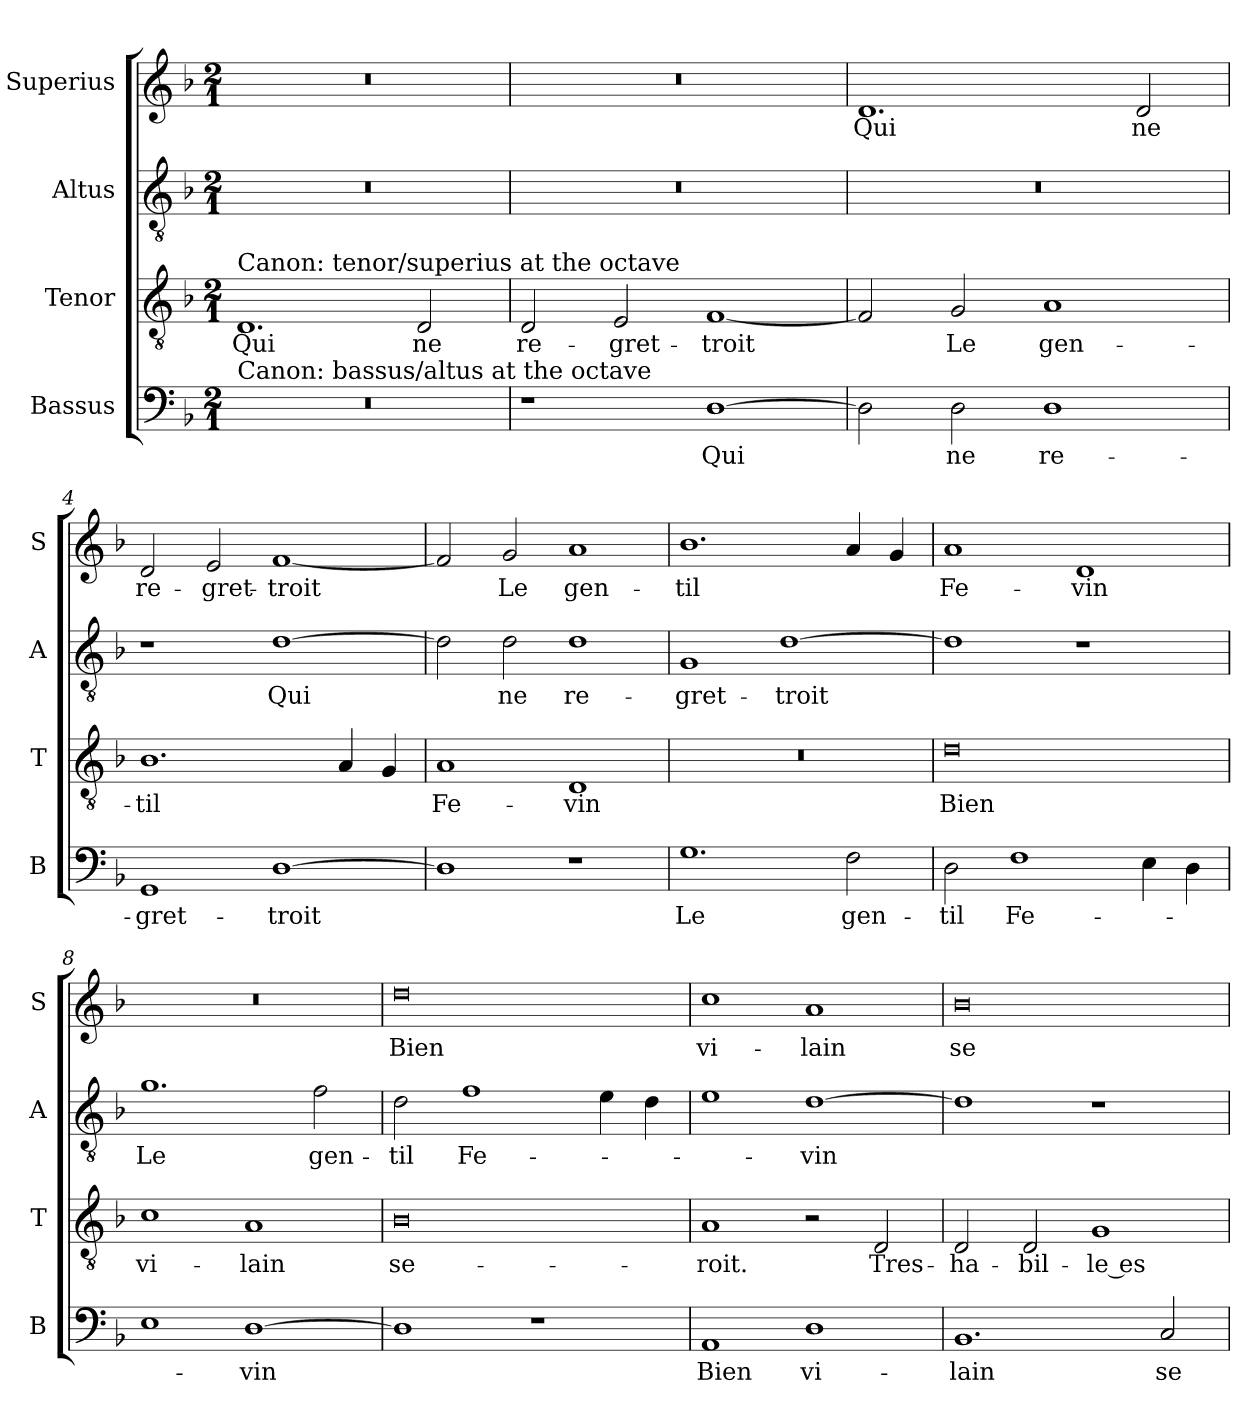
**kern	**text	**kern	**text	**kern	**text	**kern	**text
*part4	*part4	*part3	*part3	*part2	*part2	*part1	*part1
*staff4	*staff4	*staff3	*staff3	*staff2	*staff2	*staff1	*staff1
*I"Bassus	*	*I"Tenor	*	*I"Altus	*	*I"Superius	*
*I'B	*	*I'T	*	*I'A	*	*I'S	*
*clefF4	*	*clefGv2	*	*clefGv2	*	*clefG2	*
*k[b-]	*	*k[b-]	*	*k[b-]	*	*k[b-]	*
*F:	*	*F:	*	*F:	*	*F:	*
*M2/1	*	*M2/1	*	*M2/1	*	*M2/1	*
=1	=1	=1	=1	=1	=1	=1	=1
!	!	!LO:TX:a:t=Canon&colon; tenor/superius at the octave	!	!	!	!	!
!LO:TX:a:t=Canon&colon; bassus/altus at the octave	!	!	!	!	!	!	!
0r	.	1.D	Qui	0r	.	0r	.
.	.	2D	ne	.	.	.	.
=2	=2	=2	=2	=2	=2	=2	=2
1r	.	2D	re-	0r	.	0r	.
.	.	2E	-gret-	.	.	.	.
[1D	Qui	[1F	-troit	.	.	.	.
=3	=3	=3	=3	=3	=3	=3	=3
2D]	.	2F]	.	0r	.	1.d	Qui
2D	ne	2G	Le	.	.	.	.
1D	re-	1A	gen-	.	.	.	.
.	.	.	.	.	.	2d	ne
=4	=4	=4	=4	=4	=4	=4	=4
1GG	-gret-	1.B-	-til	1r	.	2d	re-
.	.	.	.	.	.	2e	-gret-
[1D	-troit	.	.	[1d	Qui	[1f	-troit
.	.	4A	.	.	.	.	.
.	.	4G	.	.	.	.	.
=5	=5	=5	=5	=5	=5	=5	=5
1D]	.	1A	Fe-	2d]	.	2f]	.
.	.	.	.	2d	ne	2g	Le
1r	.	1D	-vin	1d	re-	1a	gen-
=6	=6	=6	=6	=6	=6	=6	=6
1.G	Le	0r	.	1G	-gret-	1.b-	-til
.	.	.	.	[1d	-troit	.	.
2F	gen-	.	.	.	.	4a	.
.	.	.	.	.	.	4g	.
=7	=7	=7	=7	=7	=7	=7	=7
2D	-til	0d	Bien	1d]	.	1a	Fe-
1F	Fe-	.	.	.	.	.	.
.	.	.	.	1r	.	1d	-vin
4E	.	.	.	.	.	.	.
4D	.	.	.	.	.	.	.
=8	=8	=8	=8	=8	=8	=8	=8
1E	.	1c	vi-	1.g	Le	0r	.
[1D	-vin	1A	-lain	.	.	.	.
.	.	.	.	2f	gen-	.	.
=9	=9	=9	=9	=9	=9	=9	=9
1D]	.	0B-	se-	2d	-til	0dd	Bien
.	.	.	.	1f	Fe-	.	.
1r	.	.	.	.	.	.	.
.	.	.	.	4e	.	.	.
.	.	.	.	4d	.	.	.
=10	=10	=10	=10	=10	=10	=10	=10
1AA	Bien	1A	-roit.	1e	.	1cc	vi-
1D	vi-	2r	.	[1d	-vin	1a	-lain
.	.	2D	Tres-	.	.	.	.
=11	=11	=11	=11	=11	=11	=11	=11
1.BB-	-lain	2D	-ha-	1d]	.	0b-	se-
.	.	2D	-bil-	.	.	.	.
.	.	1G	-le es-	1r	.	.	.
2C	se-	.	.	.	.	.	.
=	=	=	=	=	=	=	=
*-	*-	*-	*-	*-	*-	*-	*-
